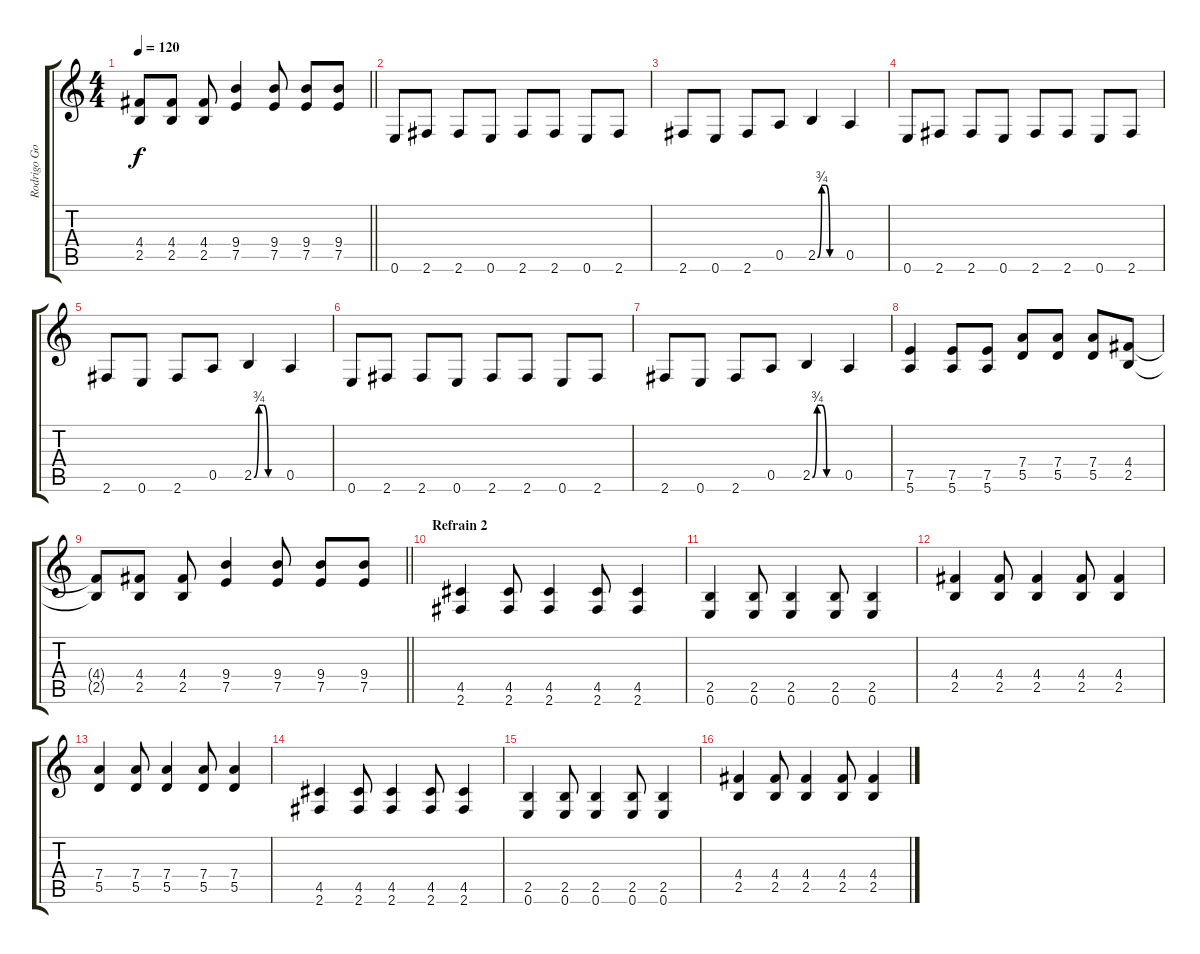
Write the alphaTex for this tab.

\track ("Rodrigo Gonzalez" "Rodrigo Go") {instrument overdrivenguitar}
\staff {score tabs}
\tuning (E4 B3 G3 D3 A2 E2) {hide}
\ts (4 4)
\tempo 120
\clef g2
\barLineRight lightlight
\ks c
(4.4{t} 2.5{t}).8{dy f} (4.4 2.5).8 (4.4 2.5).8 (9.4 7.5).4 (9.4 7.5).8 (9.4 7.5).8 (9.4 7.5).8 |
0.6.8 2.6.8 2.6.8 0.6.8 2.6.8 2.6.8 0.6.8 2.6.8 |
2.6.8 0.6.8 2.6.8 0.5.8 2.5{be (custom 0 0 10 3 20 3 30 0 60 0)}.4 0.5.4 |
0.6.8 2.6.8 2.6.8 0.6.8 2.6.8 2.6.8 0.6.8 2.6.8 |
2.6.8 0.6.8 2.6.8 0.5.8 2.5{be (custom 0 0 10 3 20 3 30 0 60 0)}.4 0.5.4 |
0.6.8 2.6.8 2.6.8 0.6.8 2.6.8 2.6.8 0.6.8 2.6.8 |
2.6.8 0.6.8 2.6.8 0.5.8 2.5{be (custom 0 0 10 3 20 3 30 0 60 0)}.4 0.5.4 |
(7.5 5.6).4 (7.5 5.6).8 (7.5 5.6).8 (7.4 5.5).8 (7.4 5.5).8 (7.4 5.5).8 (4.4 2.5).8 |
\barLineRight lightlight
(4.4{t} 2.5{t}).8 (4.4 2.5).8 (4.4 2.5).8 (9.4 7.5).4 (9.4 7.5).8 (9.4 7.5).8 (9.4 7.5).8 |
\section ("" "Refrain 2")
(4.5 2.6).4 (4.5 2.6).8 (4.5 2.6).4 (4.5 2.6).8 (4.5 2.6).4 |
(2.5 0.6).4 (2.5 0.6).8 (2.5 0.6).4 (2.5 0.6).8 (2.5 0.6).4 |
(4.4 2.5).4 (4.4 2.5).8 (4.4 2.5).4 (4.4 2.5).8 (4.4 2.5).4 |
(7.4 5.5).4 (7.4 5.5).8 (7.4 5.5).4 (7.4 5.5).8 (7.4 5.5).4 |
(4.5 2.6).4 (4.5 2.6).8 (4.5 2.6).4 (4.5 2.6).8 (4.5 2.6).4 |
(2.5 0.6).4 (2.5 0.6).8 (2.5 0.6).4 (2.5 0.6).8 (2.5 0.6).4 |
(4.4 2.5).4 (4.4 2.5).8 (4.4 2.5).4 (4.4 2.5).8 (4.4 2.5).4
